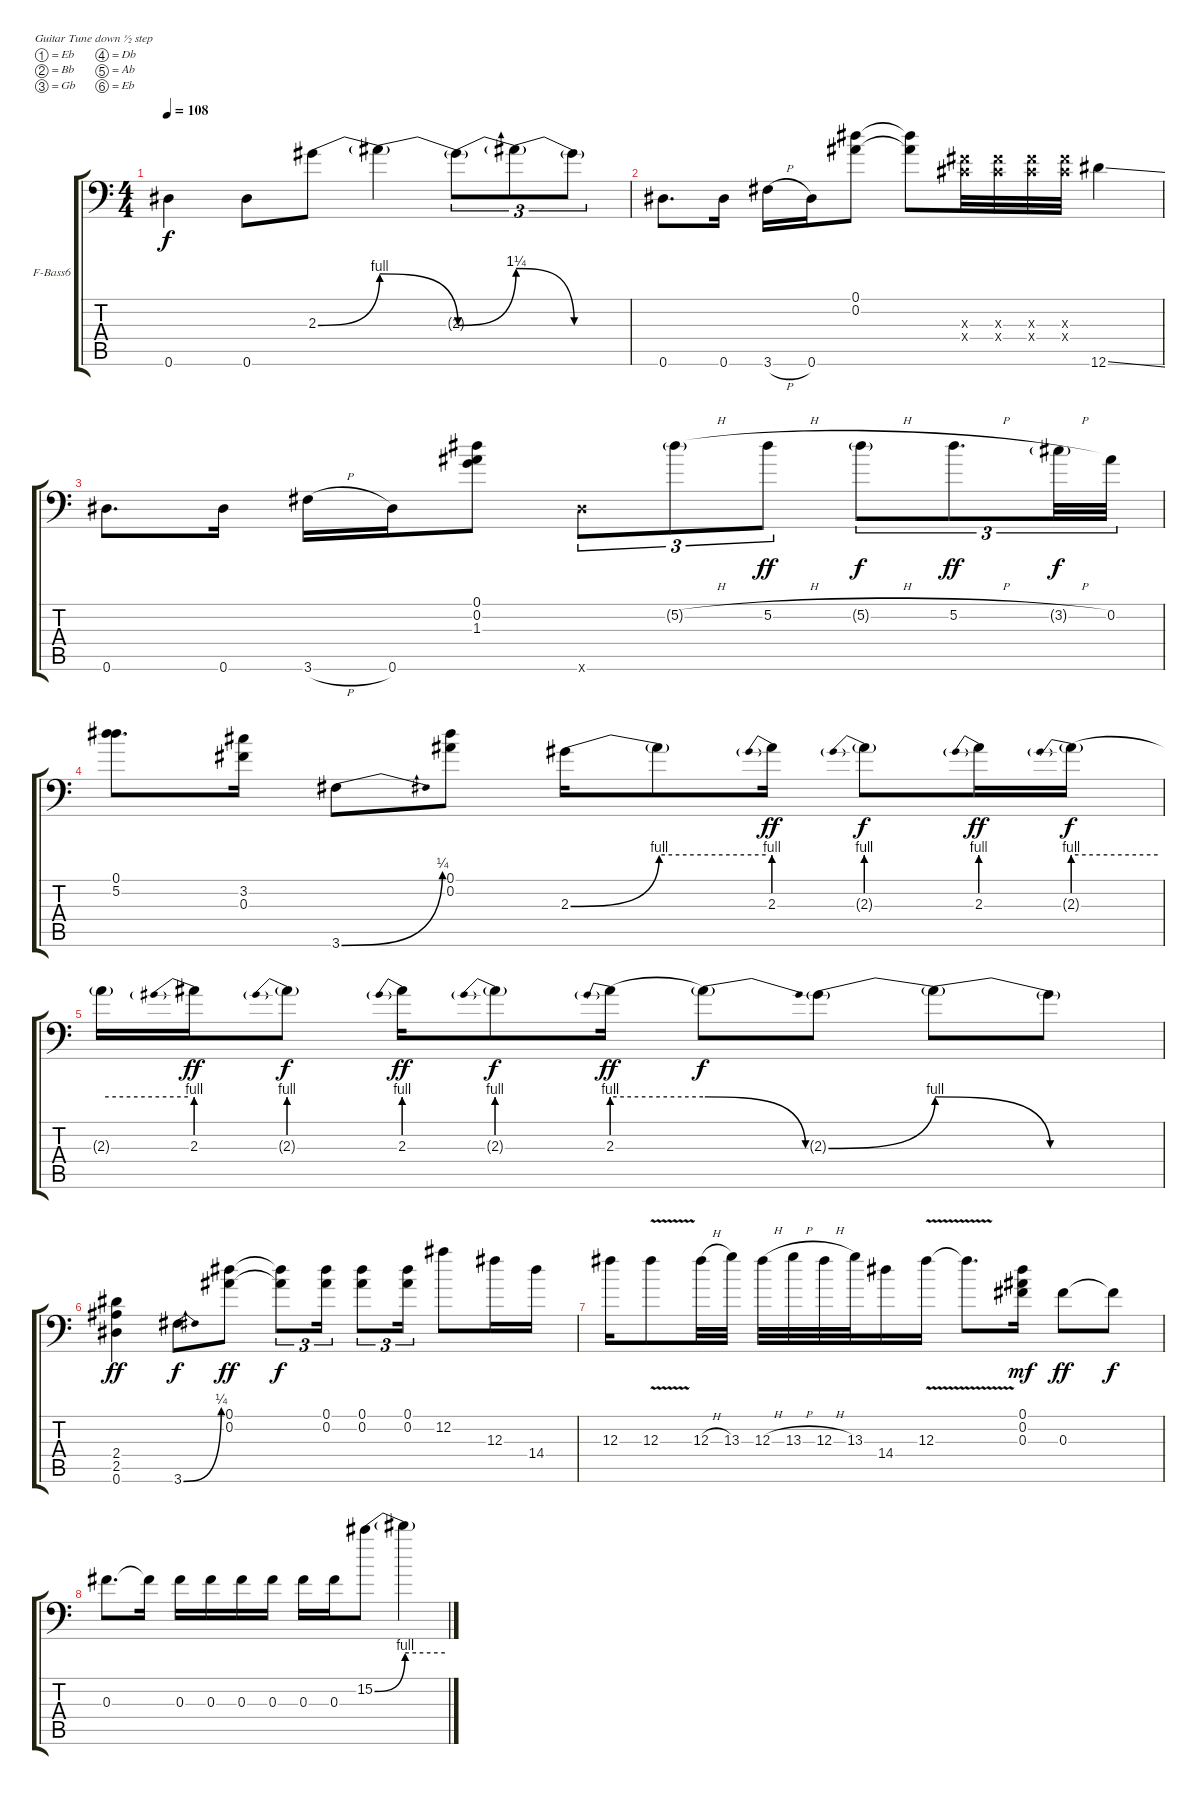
\bracketExtendMode groupsimilarinstruments
\firstSystemTrackNameOrientation horizontal
\otherSystemsTrackNameOrientation horizontal
\track ("Overdub" "F-Bass6") {instrument fretlessbass}
\staff {score tabs}
\tuning (Eb4 Bb3 Gb3 Db3 Ab2 Eb2)
\ts (4 4)
\tempo 108
\clef f4
\ks c
0.6.4{dy f} 0.6.8 2.3{be (bend 0 0 60 4)}.8 2.3{be (release 0 4 60 0) t}.4 2.3{be (bend 0 0 60 5) t}.8{tu (3 2)} 2.3{be (release 0 5 60 0) t}.8{tu (3 2)} 2.3{be (hold 0 0 60 0) t}.8{tu (3 2)} |
0.6.8{d} 0.6.16 3.6{h}.16 0.6.16 (0.1 0.2).8 (0.1{t} 0.2{t}).8 (0.3{x} 0.4{x}).32 (0.3{x} 0.4{x}).32 (0.3{x} 0.4{x}).32 (0.3{x} 0.4{x}).32 12.6{ss}.4 |
0.6.8{d} 0.6.16 3.6{h}.16 0.6.16 (0.1 0.2 1.3).8 0.6{x}.8{tu (3 2)} 5.2{h g}.8{tu (3 2)} 5.2{h}.8{tu (3 2) dy ff} 5.2{h g}.8{tu (3 2) dy f} 5.2{h}.8{d tu (3 2) dy ff} 3.2{h g}.32{tu (3 2) dy f} 0.2.32{tu (3 2)} |
(0.1 5.2).8{d} (3.2 0.3).16 3.6{be (bend 0 0 60 1)}.8 (0.1 0.2).8 2.3{be (bend 0 0 60 4)}.16 2.3{be (hold 0 4 60 4) t}.8 2.3{be (prebend 0 4 60 4)}.16{dy ff} 2.3{be (prebend 0 4 60 4) g}.8{dy f} 2.3{be (prebend 0 4 60 4)}.16{dy ff} 2.3{be (prebend 0 4 60 4) g}.16{dy f} |
2.3{be (hold 0 4 60 4) t}.16 2.3{be (prebend 0 4 60 4)}.16{dy ff} 2.3{be (prebend 0 4 60 4) g}.8{dy f} 2.3{be (prebend 0 4 60 4)}.16{dy ff} 2.3{be (prebend 0 4 60 4) g}.8{dy f} 2.3{be (prebend 0 4 60 4)}.16{dy ff} 2.3{be (release 0 4 60 0) t}.8{dy f} 2.3{be (bend 0 0 60 4) g}.8 2.3{be (release 0 4 60 0) t}.8 2.3{be (hold 0 0 60 0) t}.8 |
(2.4 2.5 0.6).4{dy ff} 3.6{be (bend 0 0 60 1)}.8{dy f} (0.1 0.2).8{dy ff} (0.1{t} 0.2{t}).8{tu (3 2) dy f} (0.1 0.2).16{tu (3 2)} (0.1 0.2).8{tu (3 2)} (0.1 0.2).16{tu (3 2)} 12.2.8 12.3.16 14.4.16 |
12.3.16 12.3{v}.8 12.3{h}.32 13.3.32 12.3{h}.32 13.3{h}.32 12.3{h}.32 13.3.32 14.4.16 12.3{v}.16 12.3{v t}.8{d} (0.1 0.2 0.3).16{dy mf} 0.3.8{dy ff} 0.3{t}.8{dy f} |
0.3.8{d} 0.3{t}.16 0.3.16 0.3.16 0.3.16 0.3.16 0.3.16 0.3.16 15.2{be (bend 0 0 60 4)}.8 15.2{be (hold 0 4 60 4) t}.4
